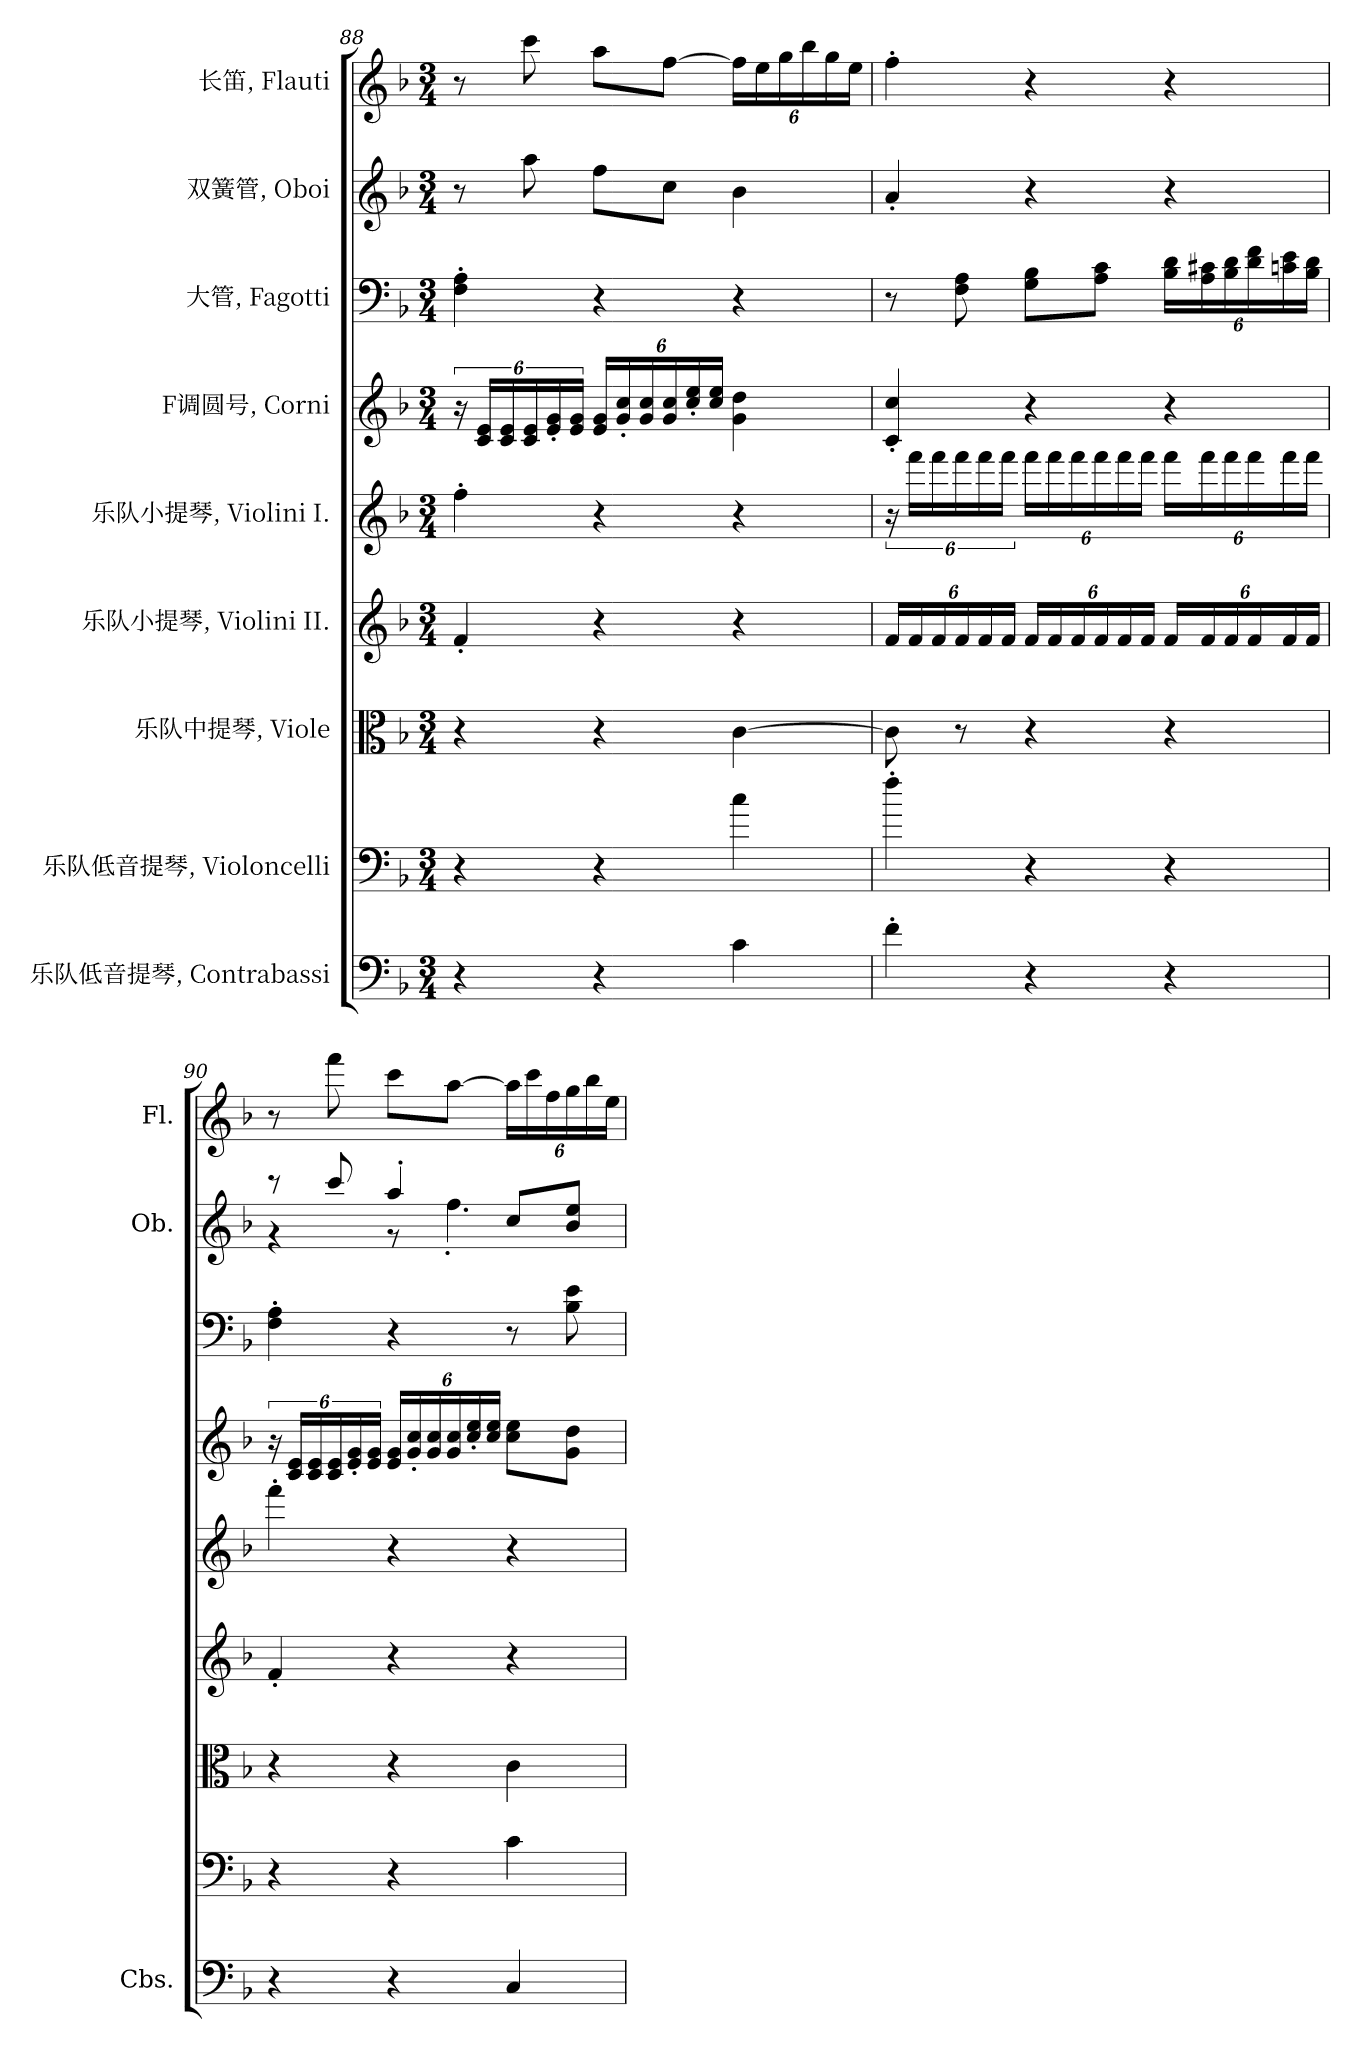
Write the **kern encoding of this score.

**kern	**kern	**kern	**kern	**kern	**kern	**kern	**kern	**kern
*part9	*part8	*part7	*part6	*part5	*part4	*part3	*part2	*part1
*staff9	*staff8	*staff7	*staff6	*staff5	*staff4	*staff3	*staff2	*staff1
*I"乐队低音提琴, Contrabassi	*I"乐队低音提琴, Violoncelli	*I"乐队中提琴, Viole	*I"乐队小提琴, Violini II.	*I"乐队小提琴, Violini I.	*I"F调圆号, Corni	*I"大管, Fagotti	*I"双簧管, Oboi	*I"长笛, Flauti
*I'Cbs.	*	*	*	*	*	*	*I'Ob.	*I'Fl.
*clefF4	*clefF4	*clefC3	*clefG2	*clefG2	*clefG2	*clefF4	*clefG2	*clefG2
*ITrd7c12	*ITrd7c12	*	*	*	*ITrd4c7	*	*	*
*k[b-]	*k[b-]	*k[b-]	*k[b-]	*k[b-]	*k[b-e-]	*k[b-]	*k[b-]	*k[b-]
*M3/4	*M3/4	*M3/4	*M3/4	*M3/4	*M3/4	*M3/4	*M3/4	*M3/4
=88	=88	=88	=88	=88	=88	=88	=88	=88
4r	4r	4r	4f'/	4ff'\	24r	4F\' 4A\'	8r	8r
.	.	.	.	.	24F/ 24A/LL	.	.	.
.	.	.	.	.	24F/ 24A/	.	.	.
*	*	*	*	*	*Xbrackettup	*	*	*
.	.	.	.	.	24F/ 24A/	.	8aa\	8ccc\
.	.	.	.	.	24A/' 24c/'	.	.	.
.	.	.	.	.	24A/ 24c/JJ	.	.	.
4r	4r	4r	4r	4r	24A/ 24c/LL	4r	8ff\L	8aa\L
.	.	.	.	.	24c/' 24f/'	.	.	.
.	.	.	.	.	24c/ 24f/	.	.	.
.	.	.	.	.	24c/ 24f/	.	8cc\J	[8ff\J
.	.	.	.	.	24f/' 24a/'	.	.	.
.	.	.	.	.	24f/ 24a/JJ	.	.	.
*	*	*	*	*	*	*	*	*Xbrackettup
4C\	4c\	[4c\	4r	4r	4c\ 4g\	4r	4b-\	24ff\LL]
.	.	.	.	.	.	.	.	24ee\
.	.	.	.	.	.	.	.	24gg\
.	.	.	.	.	.	.	.	24bb-\
.	.	.	.	.	.	.	.	24gg\
.	.	.	.	.	.	.	.	24ee\JJ
!!LO:PB:g=z
=89	=89	=89	=89	=89	=89	=89	=89	=89
*	*	*	*Xbrackettup	*	*	*	*	*
4F'\	4f'\	8c\]	24f/LL	24r	4F/' 4f/'	8r	4a'/	4ff'\
.	.	.	24f/	24fff\LL	.	.	.	.
.	.	.	24f/	24fff\	.	.	.	.
*	*	*	*	*Xbrackettup	*	*	*	*
.	.	8r	24f/	24fff\	.	8F\ 8A\	.	.
.	.	.	24f/	24fff\	.	.	.	.
.	.	.	24f/JJ	24fff\JJ	.	.	.	.
4r	4r	4r	24f/LL	24fff\LL	4r	8G\ 8B-\L	4r	4r
.	.	.	24f/	24fff\	.	.	.	.
.	.	.	24f/	24fff\	.	.	.	.
.	.	.	24f/	24fff\	.	8A\ 8c\J	.	.
.	.	.	24f/	24fff\	.	.	.	.
.	.	.	24f/JJ	24fff\JJ	.	.	.	.
*	*	*	*	*	*	*Xbrackettup	*	*
4r	4r	4r	24f/LL	24fff\LL	4r	24B-\ 24d\LL	4r	4r
.	.	.	24f/	24fff\	.	24A\ 24c#X\	.	.
.	.	.	24f/	24fff\	.	24B-\ 24d\	.	.
.	.	.	24f/	24fff\	.	24d\ 24f\	.	.
.	.	.	24f/	24fff\	.	24cn\ 24e\	.	.
.	.	.	24f/JJ	24fff\JJ	.	24B-\ 24d\JJ	.	.
=90	=90	=90	=90	=90	=90	=90	=90	=90
*	*	*	*	*	*brackettup	*	*	*
*	*	*	*	*	*	*	*^	*
4r	4r	4r	4f'/	4fff'\	24r	4F\' 4A\'	8r	4r	8r
.	.	.	.	.	24F/ 24A/LL	.	.	.	.
.	.	.	.	.	24F/ 24A/	.	.	.	.
*	*	*	*	*	*Xbrackettup	*	*	*	*
.	.	.	.	.	24F/ 24A/	.	8ccc/	.	8fff\
.	.	.	.	.	24A/' 24c/'	.	.	.	.
.	.	.	.	.	24A/ 24c/JJ	.	.	.	.
4r	4r	4r	4r	4r	24A/ 24c/LL	4r	4aa'/	8r	8ccc\L
.	.	.	.	.	24c/' 24f/'	.	.	.	.
.	.	.	.	.	24c/ 24f/	.	.	.	.
.	.	.	.	.	24c/ 24f/	.	.	4.ff'\	[8aa\J
.	.	.	.	.	24f/' 24a/'	.	.	.	.
.	.	.	.	.	24f/ 24a/JJ	.	.	.	.
4CC/	4C\	4c\	4r	4r	8f\ 8a\L	8r	8cc/L	.	24aa\LL]
.	.	.	.	.	.	.	.	.	24ccc\
.	.	.	.	.	.	.	.	.	24ff\
.	.	.	.	.	8c\ 8g\J	8B-\ 8e\	8b-/ 8ee/J	.	24gg\
.	.	.	.	.	.	.	.	.	24bb-\
.	.	.	.	.	.	.	.	.	24ee\JJ
*	*	*	*	*	*	*	*v	*v	*
=	=	=	=	=	=	=	=	=
*-	*-	*-	*-	*-	*-	*-	*-	*-
